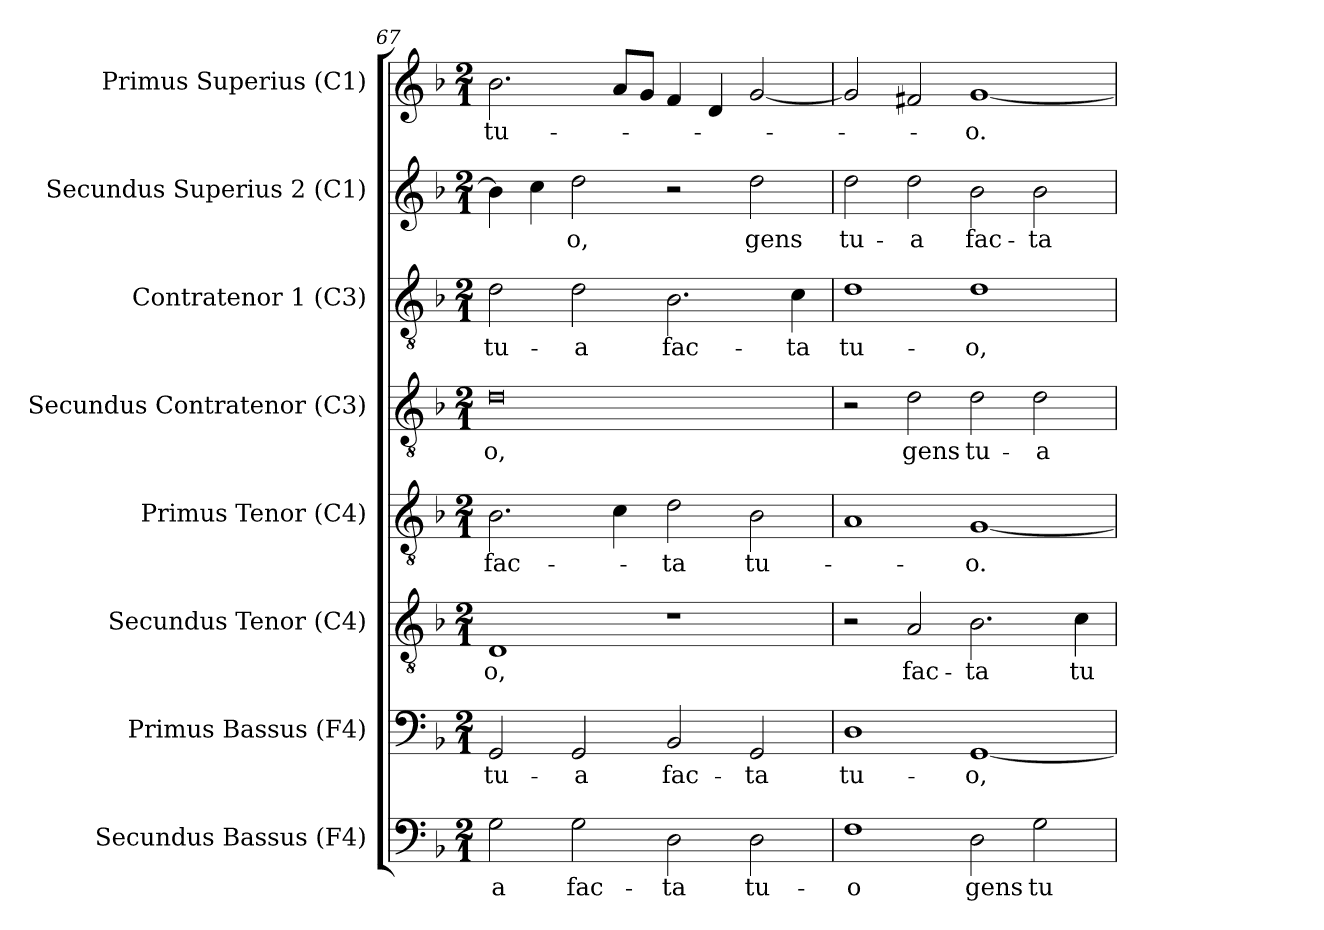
**kern	**text	**kern	**text	**kern	**text	**kern	**text	**kern	**text	**kern	**text	**kern	**text	**kern	**text
*part8	*part8	*part7	*part7	*part6	*part6	*part5	*part5	*part4	*part4	*part3	*part3	*part2	*part2	*part1	*part1
*staff8	*staff8	*staff7	*staff7	*staff6	*staff6	*staff5	*staff5	*staff4	*staff4	*staff3	*staff3	*staff2	*staff2	*staff1	*staff1
*I"Secundus Bassus (F4)	*	*I"Primus Bassus (F4)	*	*I"Secundus Tenor (C4)	*	*I"Primus Tenor (C4)	*	*I"Secundus  Contratenor (C3)	*	*I"Contratenor 1 (C3)	*	*I"Secundus Superius 2 (C1)	*	*I"Primus Superius (C1)	*
*I'B2	*	*I'B1	*	*I'T2	*	*I'T1	*	*	*	*	*	*I'C2	*	*I'C1	*
*clefF4	*	*clefF4	*	*clefGv2	*	*clefGv2	*	*clefGv2	*	*clefGv2	*	*clefG2	*	*clefG2	*
*	*	*	*	*	*	*ITrd7c12	*	*	*	*	*	*	*	*	*
*k[b-]	*	*k[b-]	*	*k[b-]	*	*k[b-]	*	*k[b-]	*	*k[b-]	*	*k[b-]	*	*k[b-]	*
*F:	*	*F:	*	*F:	*	*F:	*	*F:	*	*F:	*	*F:	*	*F:	*
*M2/1	*	*M2/1	*	*M2/1	*	*M2/1	*	*M2/1	*	*M2/1	*	*M2/1	*	*M2/1	*
=67	=67	=67	=67	=67	=67	=67	=67	=67	=67	=67	=67	=67	=67	=67	=67
!	!LO:LY:b:color=#000000	!	!	!	!	!	!	!	!	!	!	!	!	!	!
!	!	!	!LO:LY:b:color=#000000	!	!	!	!	!	!	!	!	!	!	!	!
!	!	!	!	!	!LO:LY:b:color=#000000	!	!	!	!	!	!	!	!	!	!
!	!	!	!	!	!	!	!LO:LY:b:color=#000000	!	!	!	!	!	!	!	!
!	!	!	!	!	!	!	!	!	!LO:LY:b:color=#000000	!	!	!	!	!	!
!	!	!	!	!	!	!	!	!	!	!	!LO:LY:b:color=#000000	!	!	!	!
!	!	!	!	!	!	!	!	!	!	!	!	!	!	!	!LO:LY:b:color=#000000
2Gi\	-a	2GGi/	tu-	1Di	-o,	2.BB-i\	fac-	0di	-o,	2di\	tu-	4b-i\]	.	2.b-i\	tu-
.	.	.	.	.	.	.	.	.	.	.	.	4cci\	.	.	.
!	!LO:LY:b:color=#000000	!	!	!	!	!	!	!	!	!	!	!	!	!	!
!	!	!	!LO:LY:b:color=#000000	!	!	!	!	!	!	!	!	!	!	!	!
!	!	!	!	!	!	!	!	!	!	!	!LO:LY:b:color=#000000	!	!	!	!
!	!	!	!	!	!	!	!	!	!	!	!	!	!LO:LY:b:color=#000000	!	!
2Gi\	fac-	2GGi/	-a	.	.	.	.	.	.	2di\	-a	2ddi\	-o,	.	.
.	.	.	.	.	.	4Ci\	.	.	.	.	.	.	.	8ai/L	.
.	.	.	.	.	.	.	.	.	.	.	.	.	.	8gi/J	.
!	!LO:LY:b:color=#000000	!	!	!	!	!	!	!	!	!	!	!	!	!	!
!	!	!	!LO:LY:b:color=#000000	!	!	!	!	!	!	!	!	!	!	!	!
!	!	!	!	!	!	!	!LO:LY:b:color=#000000	!	!	!	!	!	!	!	!
!	!	!	!	!	!	!	!	!	!	!	!LO:LY:b:color=#000000	!	!	!	!
2Di\	-ta	2BB-i/	fac-	1r	.	2Di\	-ta	.	.	2.B-i\	fac-	2r	.	4fi/	.
.	.	.	.	.	.	.	.	.	.	.	.	.	.	4di/	.
!	!LO:LY:b:color=#000000	!	!	!	!	!	!	!	!	!	!	!	!	!	!
!	!	!	!LO:LY:b:color=#000000	!	!	!	!	!	!	!	!	!	!	!	!
!	!	!	!	!	!	!	!LO:LY:b:color=#000000	!	!	!	!	!	!	!	!
!	!	!	!	!	!	!	!	!	!	!	!	!	!LO:LY:b:color=#000000	!	!
2Di\	tu-	2GGi/	-ta	.	.	2BB-i\	tu-	.	.	.	.	2ddi\	gens	[2gi/	.
!	!	!	!	!	!	!	!	!	!	!	!LO:LY:b:color=#000000	!	!	!	!
.	.	.	.	.	.	.	.	.	.	4ci\	-ta	.	.	.	.
=68	=68	=68	=68	=68	=68	=68	=68	=68	=68	=68	=68	=68	=68	=68	=68
!	!LO:LY:b:color=#000000	!	!	!	!	!	!	!	!	!	!	!	!	!	!
!	!	!	!LO:LY:b:color=#000000	!	!	!	!	!	!	!	!	!	!	!	!
!	!	!	!	!	!	!	!	!	!	!	!LO:LY:b:color=#000000	!	!	!	!
!	!	!	!	!	!	!	!	!	!	!	!	!	!LO:LY:b:color=#000000	!	!
1Fi	-o	1Di	tu-	2r	.	1AAi	.	2r	.	1di	tu-	2ddi\	tu-	2gi/]	.
!	!	!	!	!	!LO:LY:b:color=#000000	!	!	!	!	!	!	!	!	!	!
!	!	!	!	!	!	!	!	!	!LO:LY:b:color=#000000	!	!	!	!	!	!
!	!	!	!	!	!	!	!	!	!	!	!	!	!LO:LY:b:color=#000000	!	!
.	.	.	.	2Ai/	fac-	.	.	2di\	gens	.	.	2ddi\	-a	2f#i/	.
!	!LO:LY:b:color=#000000	!	!	!	!	!	!	!	!	!	!	!	!	!	!
!	!	!	!LO:LY:b:color=#000000	!	!	!	!	!	!	!	!	!	!	!	!
!	!	!	!	!	!LO:LY:b:color=#000000	!	!	!	!	!	!	!	!	!	!
!	!	!	!	!	!	!	!LO:LY:b:color=#000000	!	!	!	!	!	!	!	!
!	!	!	!	!	!	!	!	!	!LO:LY:b:color=#000000	!	!	!	!	!	!
!	!	!	!	!	!	!	!	!	!	!	!LO:LY:b:color=#000000	!	!	!	!
!	!	!	!	!	!	!	!	!	!	!	!	!	!LO:LY:b:color=#000000	!	!
!	!	!	!	!	!	!	!	!	!	!	!	!	!	!	!LO:LY:b:color=#000000
2Di\	gens	[1GGi	-o,	2.B-i\	-ta	[1GGi	-o.	2di\	tu-	1di	-o,	2b-i\	fac-	[1gi	-o.
!	!LO:LY:b:color=#000000	!	!	!	!	!	!	!	!	!	!	!	!	!	!
!	!	!	!	!	!	!	!	!	!LO:LY:b:color=#000000	!	!	!	!	!	!
!	!	!	!	!	!	!	!	!	!	!	!	!	!LO:LY:b:color=#000000	!	!
2Gi\	tu-	.	.	.	.	.	.	2di\	-a	.	.	2b-i\	-ta	.	.
!	!	!	!	!	!LO:LY:b:color=#000000	!	!	!	!	!	!	!	!	!	!
.	.	.	.	4ci\	tu-	.	.	.	.	.	.	.	.	.	.
=	=	=	=	=	=	=	=	=	=	=	=	=	=	=	=
*-	*-	*-	*-	*-	*-	*-	*-	*-	*-	*-	*-	*-	*-	*-	*-
